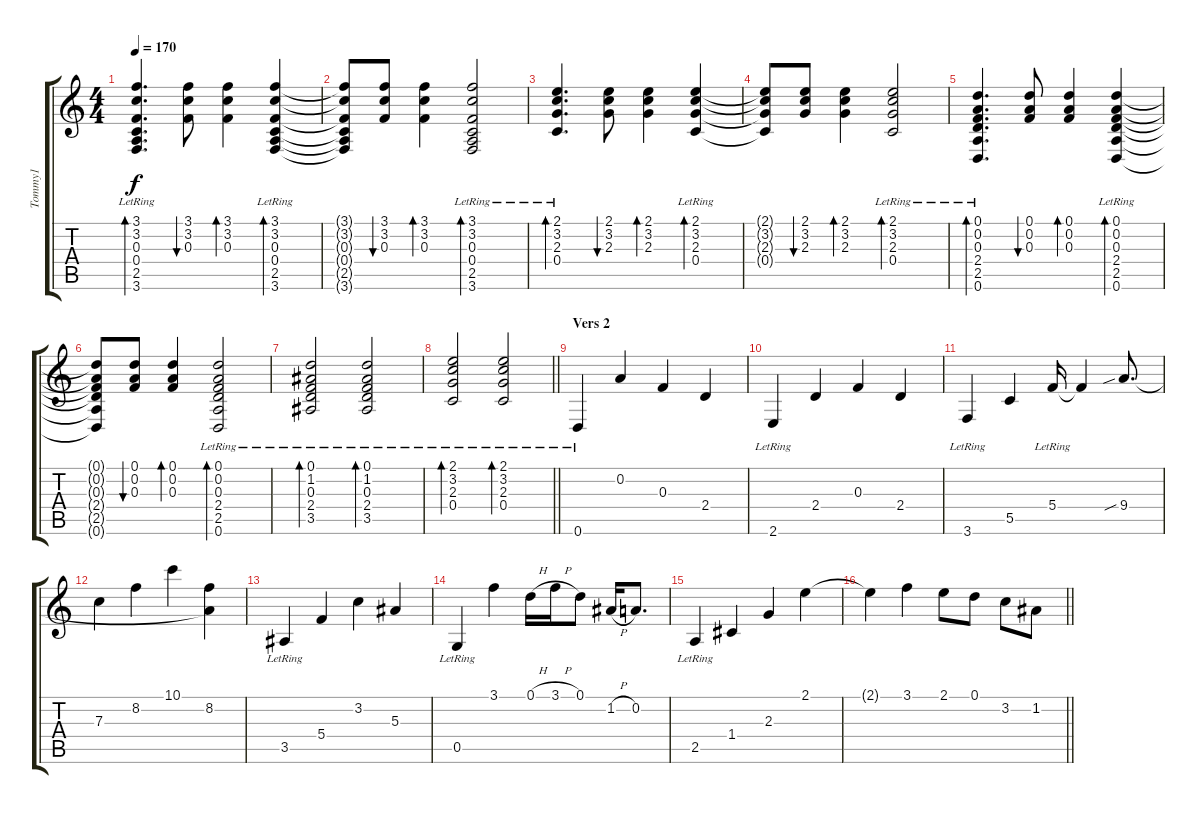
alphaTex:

\track ("Tommy1" "Tommy1") {instrument acousticguitarsteel}
\staff {score tabs}
\tuning (D4 A3 F3 C3 G2 D2) {hide}
\ts (4 4)
\tempo 170
\clef g2
\ks c
(3.1 3.2 0.3 0.4{lr} 2.5{lr} 3.6{lr}).4{d bd 60 dy f} (3.1 3.2 0.3).8{bu 60} (3.1 3.2 0.3).4{bd 60} (3.1 3.2 0.3{lr} 0.4{lr} 2.5{lr} 3.6{lr}).4{bd 60} |
(3.1{t} 3.2{t} 0.3{t} 0.4{t} 2.5{t} 3.6{t}).8 (3.1 3.2 0.3).8{bu 60} (3.1 3.2 0.3).4{bd 60} (3.1 3.2 0.3{lr} 0.4{lr} 2.5{lr} 3.6{lr}).2{bd 60} |
(2.1 3.2{lr} 2.3{lr} 0.4{lr}).4{d bd 60} (2.1 3.2 2.3).8{bu 60} (2.1 3.2 2.3).4{bd 60} (2.1 3.2 2.3{lr} 0.4{lr}).4{bd 60} |
(2.1{t} 3.2{t} 2.3{t} 0.4{t}).8 (2.1 3.2 2.3).8{bu 60} (2.1 3.2 2.3).4{bd 60} (2.1 3.2 2.3{lr} 0.4{lr}).2{bd 60} |
(0.1{lr} 0.2{lr} 0.3{lr} 2.4{lr} 2.5{lr} 0.6{lr}).4{d bd 60} (0.1 0.2 0.3).8{bu 60} (0.1 0.2 0.3).4{bd 60} (0.1 0.2 0.3{lr} 2.4{lr} 2.5{lr} 0.6{lr}).4{bd 60} |
(0.1{t} 0.2{t} 0.3{t} 2.4{t} 2.5{t} 0.6{t}).8 (0.1 0.2 0.3).8{bu 60} (0.1 0.2 0.3).4{bd 60} (0.1 0.2 0.3{lr} 2.4{lr} 2.5{lr} 0.6{lr}).2{bd 60} |
(0.1 1.2 0.3{lr} 2.4{lr} 3.5{lr}).2{bd 60} (0.1 1.2 0.3{lr} 2.4{lr} 3.5{lr}).2{bd 60} |
\barLineRight lightlight
(2.1 3.2 2.3{lr} 0.4{lr}).2{bd 60} (2.1 3.2 2.3{lr} 0.4{lr}).2{bd 60} |
\section ("" "Vers 2")
0.6{lr}.4 0.2.4 0.3.4 2.4.4 |
2.6{lr}.4 2.4.4 0.3.4 2.4.4 |
3.6{lr}.4 5.5.4 5.4{lr}.16 5.4{t}.4 9.4{sib}.8{d} |
7.3.4 8.2.4 10.1.4 (8.2 9.4{t}).4 |
3.5{lr}.4 5.4.4 3.2.4 5.3.4 |
0.5{lr}.4 3.1.4 0.1{h}.16 3.1{h}.16 0.1.8 1.2{h}.16 0.2.8{d} |
2.5{lr}.4 1.4.4 2.3.4 2.1.4 |
\barLineRight lightlight
2.1{t}.4 3.1.4 2.1.8 0.1.8 3.2.8 1.2.8
